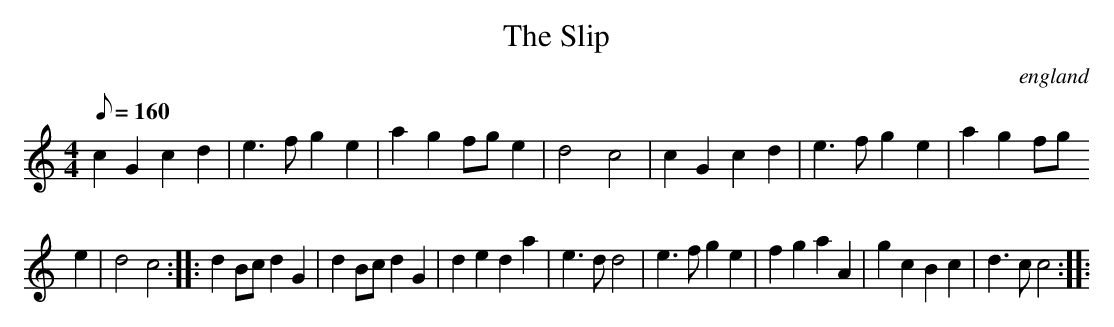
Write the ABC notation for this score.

X:1
T: The Slip
O:england
M:4/4
L:1/8
Q:160
K:C
c2 G2 c2 d2|e3 f g2 e2|a2 g2 fg e2|d4 c4|c2 G2 c2 d2|e3 f g2 e2|a2 g2 fg
e2|d4 c4::\
d2 Bc d2 G2|d2 Bc d2 G2|d2 e2 d2 a2|e3 d d4|e3 f g2 e2|f2 g2 a2 A2|\
g2 c2 B2 c2|d3 c c4::
